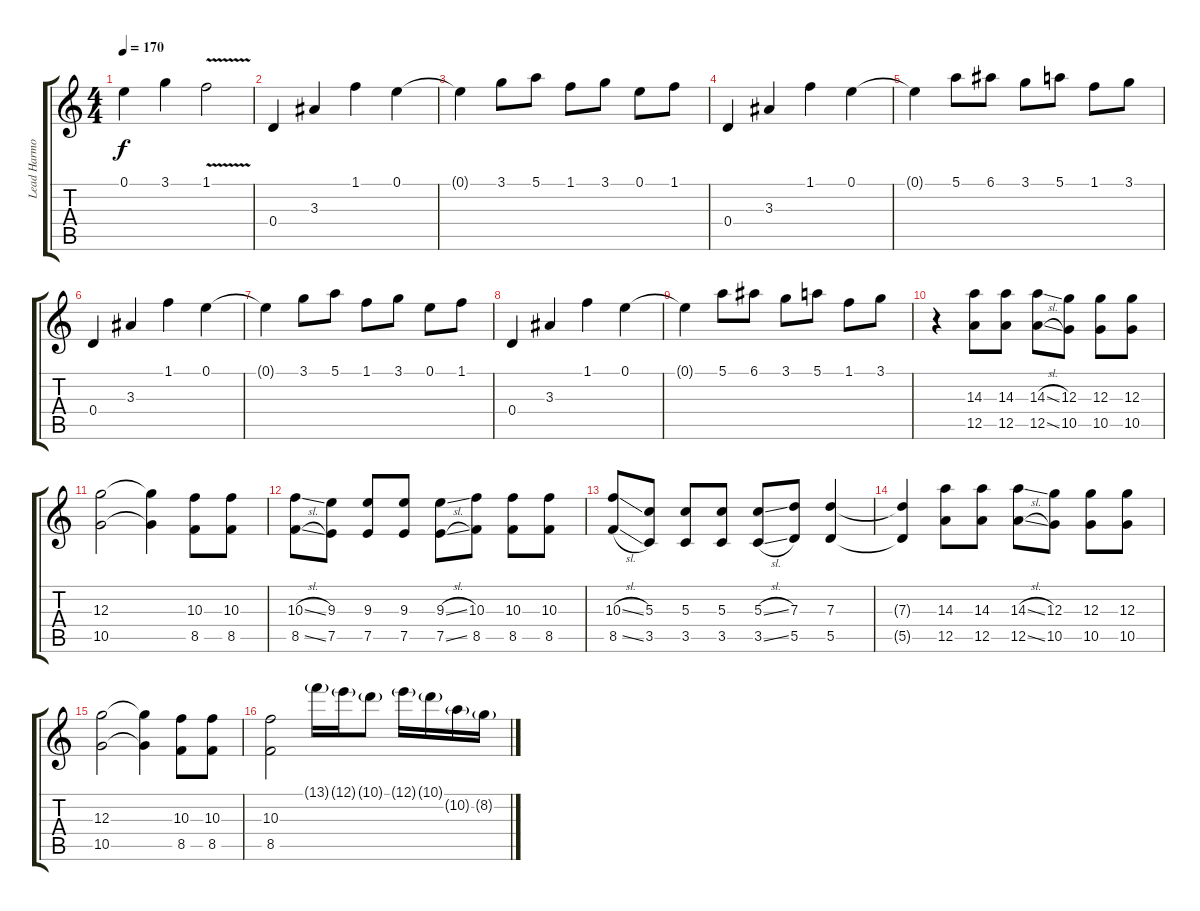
\track ("Lead Harmony" "Lead Harmo") {instrument overdrivenguitar}
\staff {score tabs}
\tuning (E4 B3 G3 D3 A2 D2) {hide}
\ts (4 4)
\tempo 170
\clef g2
\ks c
0.1{t}.4{dy f} 3.1.4 1.1{v}.2 |
0.4.4 3.3.4 1.1.4 0.1.4 |
0.1{t}.4 3.1.8 5.1.8 1.1.8 3.1.8 0.1.8 1.1.8 |
0.4.4 3.3.4 1.1.4 0.1.4 |
0.1{t}.4 5.1.8 6.1.8 3.1.8 5.1.8 1.1.8 3.1.8 |
0.4.4 3.3.4 1.1.4 0.1.4 |
0.1{t}.4 3.1.8 5.1.8 1.1.8 3.1.8 0.1.8 1.1.8 |
0.4.4 3.3.4 1.1.4 0.1.4 |
0.1{t}.4 5.1.8 6.1.8 3.1.8 5.1.8 1.1.8 3.1.8 |
r.4 (14.3 12.5).8 (14.3 12.5).8 (14.3{sl} 12.5{sl}).8 (12.3 10.5).8 (12.3 10.5).8 (12.3 10.5).8 |
(12.3 10.5).2 (12.3{t} 10.5{t}).4 (10.3 8.5).8 (10.3 8.5).8 |
(10.3{sl} 8.5{sl}).8 (9.3 7.5).8 (9.3 7.5).8 (9.3 7.5).8 (9.3{sl} 7.5{sl}).8 (10.3 8.5).8 (10.3 8.5).8 (10.3 8.5).8 |
(10.3{sl} 8.5{sl}).8 (5.3 3.5).8 (5.3 3.5).8 (5.3 3.5).8 (5.3{sl} 3.5{sl}).8 (7.3 5.5).8 (7.3 5.5).4 |
(7.3{t} 5.5{t}).4 (14.3 12.5).8 (14.3 12.5).8 (14.3{sl} 12.5{sl}).8 (12.3 10.5).8 (12.3 10.5).8 (12.3 10.5).8 |
(12.3 10.5).2 (12.3{t} 10.5{t}).4 (10.3 8.5).8 (10.3 8.5).8 |
(10.3 8.5).2 13.1{g}.16 12.1{g}.16 10.1{g}.8 12.1{g}.16 10.1{g}.16 10.2{g}.16 8.2{g}.16
